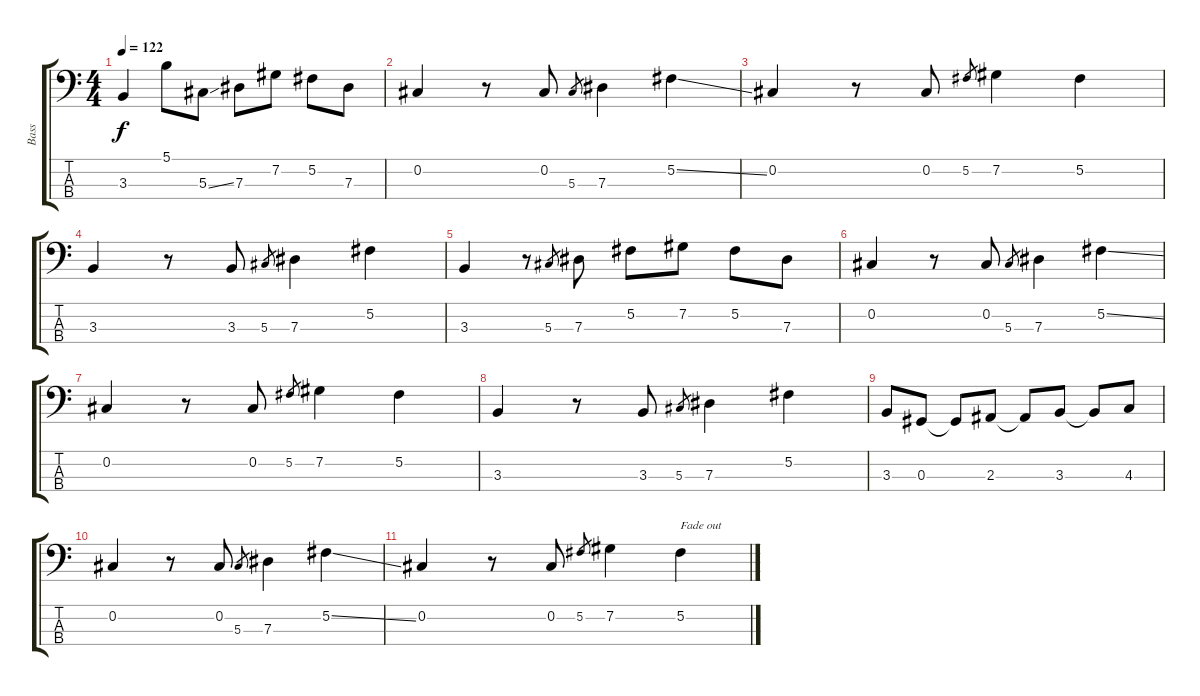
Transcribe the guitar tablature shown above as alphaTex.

\track ("Bass" "Bass") {instrument electricbasspick}
\staff {score tabs}
\tuning (Gb2 Db2 Ab1 Eb1) {hide}
\ts (4 4)
\tempo 122
\clef f4
\ks c
3.3.4{dy f} 5.1.8 5.3{ss}.8 7.3.8 7.2.8 5.2.8 7.3.8 |
0.2.4 r.8 0.2.8 5.3.8{gr} 7.3.4 5.2{ss}.4 |
0.2.4 r.8 0.2.8 5.2.8{gr} 7.2.4 5.2.4 |
3.3.4 r.8 3.3.8 5.3.8{gr} 7.3.4 5.2.4 |
3.3.4 r.8 5.3.8{gr} 7.3.8 5.2.8 7.2.8 5.2.8 7.3.8 |
0.2.4 r.8 0.2.8 5.3.8{gr} 7.3.4 5.2{ss}.4 |
0.2.4 r.8 0.2.8 5.2.8{gr} 7.2.4 5.2.4 |
3.3.4 r.8 3.3.8 5.3.8{gr} 7.3.4 5.2.4 |
3.3.8 0.3.8 0.3{t}.8 2.3.8 2.3{t}.8 3.3.8 3.3{t}.8 4.3.8 |
0.2.4 r.8 0.2.8 5.3.8{gr} 7.3.4 5.2{ss}.4 |
0.2.4 r.8 0.2.8 5.2.8{gr} 7.2.4 5.2.4{txt "Fade out"}
